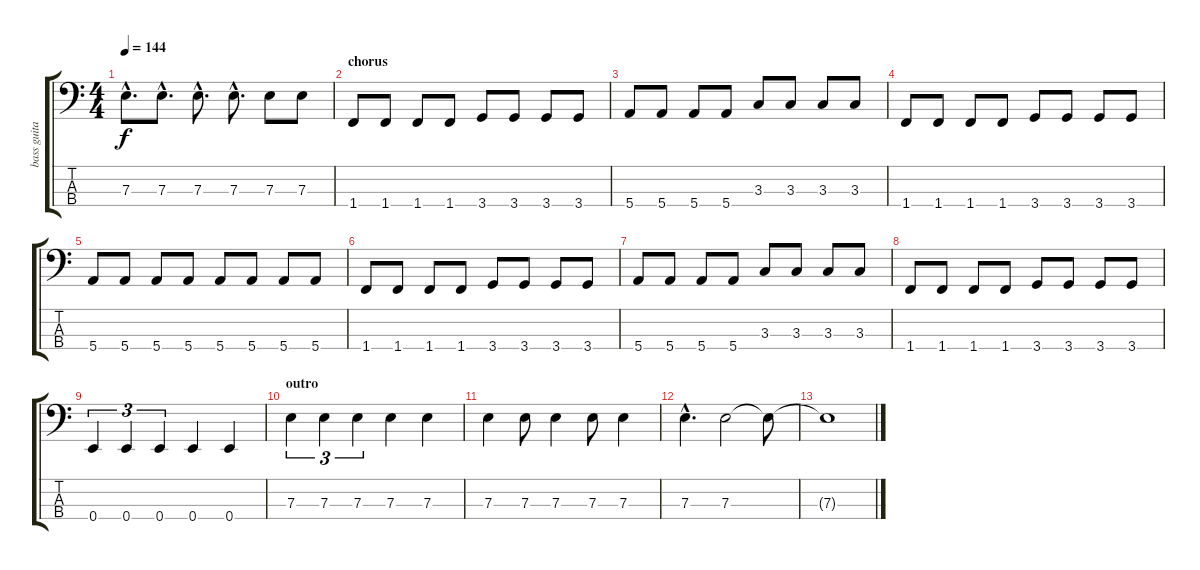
\track ("bass guitar" "bass guita") {instrument electricbassfinger}
\staff {score tabs}
\tuning (G2 D2 A1 E1) {hide}
\ts (4 4)
\tempo 144
\clef f4
\ks c
7.3{hac}.8{d dy f} 7.3{hac}.8{d} 7.3{hac}.8{d} 7.3{hac}.8{d} 7.3.8 7.3.8 |
\section ("" "chorus")
1.4.8 1.4.8 1.4.8 1.4.8 3.4.8 3.4.8 3.4.8 3.4.8 |
5.4.8 5.4.8 5.4.8 5.4.8 3.3.8 3.3.8 3.3.8 3.3.8 |
1.4.8 1.4.8 1.4.8 1.4.8 3.4.8 3.4.8 3.4.8 3.4.8 |
5.4.8 5.4.8 5.4.8 5.4.8 5.4.8 5.4.8 5.4.8 5.4.8 |
1.4.8 1.4.8 1.4.8 1.4.8 3.4.8 3.4.8 3.4.8 3.4.8 |
5.4.8 5.4.8 5.4.8 5.4.8 3.3.8 3.3.8 3.3.8 3.3.8 |
1.4.8 1.4.8 1.4.8 1.4.8 3.4.8 3.4.8 3.4.8 3.4.8 |
0.4.4{tu (3 2)} 0.4.4{tu (3 2)} 0.4.4{tu (3 2)} 0.4.4 0.4.4 |
\section ("" "outro")
7.3.4{tu (3 2)} 7.3.4{tu (3 2)} 7.3.4{tu (3 2)} 7.3.4 7.3.4 |
7.3.4 7.3.8 7.3.4 7.3.8 7.3.4 |
7.3{hac}.4{d} 7.3.2 7.3{t}.8 |
7.3{t}.1
